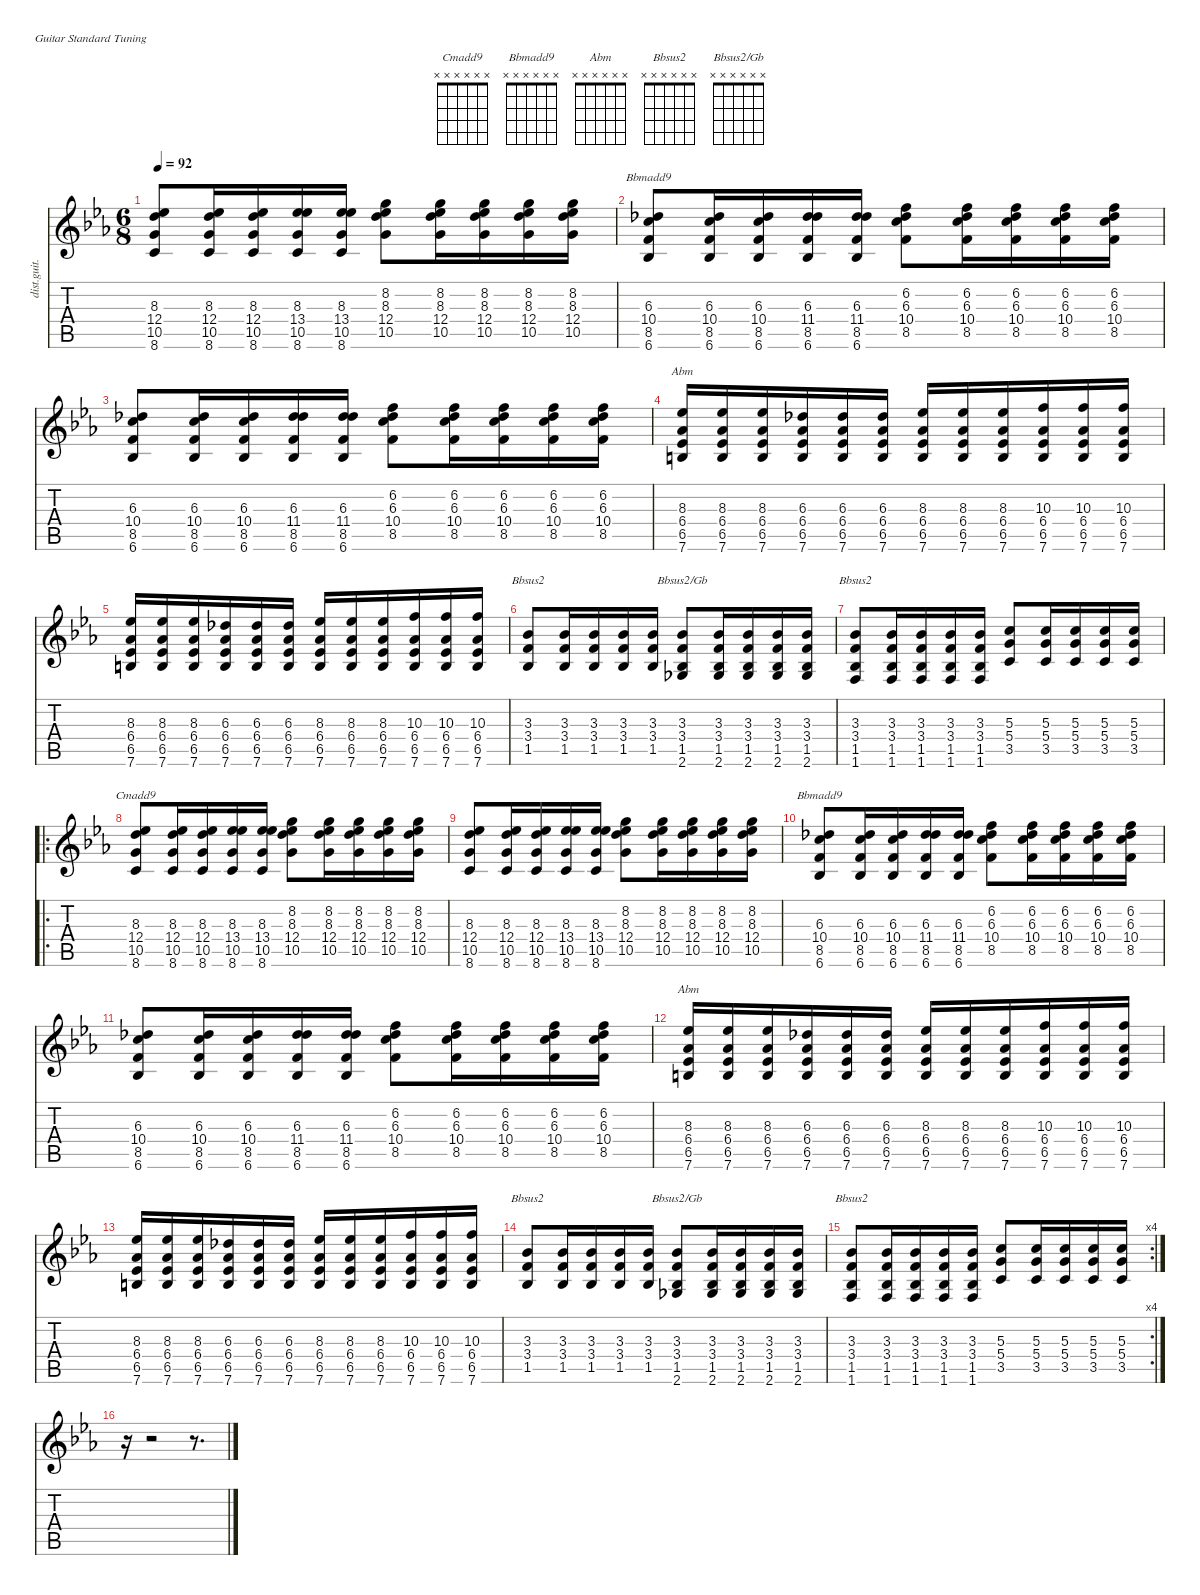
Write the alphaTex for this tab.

\defaultSystemsLayout 4
\hideDynamics
\bracketExtendMode nobrackets
\track ("Guitar - Peter Lindgren" "dist.guit.") {instrument distortionguitar}
\staff {score tabs}
\tuning (E4 B3 G3 D3 A2 E2)
\chord ("Cmadd9" x x x x x x)
\chord ("Bbmadd9" x x x x x x)
\chord ("Abm" x x x x x x)
\chord ("Bbsus2" x x x x x x)
\chord ("Bbsus2/Gb" x x x x x x)
\ts (6 8)
\tempo 92
\clef g2
\ks cminor
(8.3{acc b} 12.4{acc forcenatural} 10.5{acc forcenatural} 8.6{acc forcenatural}).8{dy f} (8.3{acc b} 12.4{acc forcenatural} 10.5{acc forcenatural} 8.6{acc forcenatural}).16 (8.3{acc b} 12.4{acc forcenatural} 10.5{acc forcenatural} 8.6{acc forcenatural}).16 (8.3{acc b} 13.4{acc b} 10.5{acc forcenatural} 8.6{acc forcenatural}).16 (8.3{acc b} 13.4{acc b} 10.5{acc forcenatural} 8.6{acc forcenatural}).16 (8.2{acc forcenatural} 8.3{acc b} 12.4{acc forcenatural} 10.5{acc forcenatural}).8 (8.2{acc forcenatural} 8.3{acc b} 12.4{acc forcenatural} 10.5{acc forcenatural}).16 (8.2{acc forcenatural} 8.3{acc b} 12.4{acc forcenatural} 10.5{acc forcenatural}).16 (8.2{acc forcenatural} 8.3{acc b} 12.4{acc forcenatural} 10.5{acc forcenatural}).16 (8.2{acc forcenatural} 8.3{acc b} 12.4{acc forcenatural} 10.5{acc forcenatural}).16 |
(6.3{acc b} 10.4{acc forcenatural} 8.5{acc forcenatural} 6.6{acc b}).8{ch "Bbmadd9"} (6.3{acc b} 10.4{acc forcenatural} 8.5{acc forcenatural} 6.6{acc b}).16 (6.3{acc b} 10.4{acc forcenatural} 8.5{acc forcenatural} 6.6{acc b}).16 (6.3{acc b} 11.4{acc b} 8.5{acc forcenatural} 6.6{acc b}).16 (6.3{acc b} 11.4{acc b} 8.5{acc forcenatural} 6.6{acc b}).16 (6.2{acc forcenatural} 6.3{acc b} 10.4{acc forcenatural} 8.5{acc forcenatural}).8 (6.2{acc forcenatural} 6.3{acc b} 10.4{acc forcenatural} 8.5{acc forcenatural}).16 (6.2{acc forcenatural} 6.3{acc b} 10.4{acc forcenatural} 8.5{acc forcenatural}).16 (6.2{acc forcenatural} 6.3{acc b} 10.4{acc forcenatural} 8.5{acc forcenatural}).16 (6.2{acc forcenatural} 6.3{acc b} 10.4{acc forcenatural} 8.5{acc forcenatural}).16 |
(6.3{acc b} 10.4{acc forcenatural} 8.5{acc forcenatural} 6.6{acc b}).8 (6.3{acc b} 10.4{acc forcenatural} 8.5{acc forcenatural} 6.6{acc b}).16 (6.3{acc b} 10.4{acc forcenatural} 8.5{acc forcenatural} 6.6{acc b}).16 (6.3{acc b} 11.4{acc b} 8.5{acc forcenatural} 6.6{acc b}).16 (6.3{acc b} 11.4{acc b} 8.5{acc forcenatural} 6.6{acc b}).16 (6.2{acc forcenatural} 6.3{acc b} 10.4{acc forcenatural} 8.5{acc forcenatural}).8 (6.2{acc forcenatural} 6.3{acc b} 10.4{acc forcenatural} 8.5{acc forcenatural}).16 (6.2{acc forcenatural} 6.3{acc b} 10.4{acc forcenatural} 8.5{acc forcenatural}).16 (6.2{acc forcenatural} 6.3{acc b} 10.4{acc forcenatural} 8.5{acc forcenatural}).16 (6.2{acc forcenatural} 6.3{acc b} 10.4{acc forcenatural} 8.5{acc forcenatural}).16 |
(8.3{acc b} 6.4{acc b} 6.5{acc b} 7.6{acc forcenatural}).16{ch "Abm"} (8.3{acc b} 6.4{acc b} 6.5{acc b} 7.6{acc forcenatural}).16 (8.3{acc b} 6.4{acc b} 6.5{acc b} 7.6{acc forcenatural}).16 (6.3{acc b} 6.4{acc b} 6.5{acc b} 7.6{acc forcenatural}).16 (6.3{acc b} 6.4{acc b} 6.5{acc b} 7.6{acc forcenatural}).16 (6.3{acc b} 6.4{acc b} 6.5{acc b} 7.6{acc forcenatural}).16 (8.3{acc b} 6.4{acc b} 6.5{acc b} 7.6{acc forcenatural}).16 (8.3{acc b} 6.4{acc b} 6.5{acc b} 7.6{acc forcenatural}).16 (8.3{acc b} 6.4{acc b} 6.5{acc b} 7.6{acc forcenatural}).16 (10.3{acc forcenatural} 6.4{acc b} 6.5{acc b} 7.6{acc forcenatural}).16 (10.3{acc forcenatural} 6.4{acc b} 6.5{acc b} 7.6{acc forcenatural}).16 (10.3{acc forcenatural} 6.4{acc b} 6.5{acc b} 7.6{acc forcenatural}).16 |
(8.3{acc b} 6.4{acc b} 6.5{acc b} 7.6{acc forcenatural}).16 (8.3{acc b} 6.4{acc b} 6.5{acc b} 7.6{acc forcenatural}).16 (8.3{acc b} 6.4{acc b} 6.5{acc b} 7.6{acc forcenatural}).16 (6.3{acc b} 6.4{acc b} 6.5{acc b} 7.6{acc forcenatural}).16 (6.3{acc b} 6.4{acc b} 6.5{acc b} 7.6{acc forcenatural}).16 (6.3{acc b} 6.4{acc b} 6.5{acc b} 7.6{acc forcenatural}).16 (8.3{acc b} 6.4{acc b} 6.5{acc b} 7.6{acc forcenatural}).16 (8.3{acc b} 6.4{acc b} 6.5{acc b} 7.6{acc forcenatural}).16 (8.3{acc b} 6.4{acc b} 6.5{acc b} 7.6{acc forcenatural}).16 (10.3{acc forcenatural} 6.4{acc b} 6.5{acc b} 7.6{acc forcenatural}).16 (10.3{acc forcenatural} 6.4{acc b} 6.5{acc b} 7.6{acc forcenatural}).16 (10.3{acc forcenatural} 6.4{acc b} 6.5{acc b} 7.6{acc forcenatural}).16 |
(3.3{acc b} 3.4{acc forcenatural} 1.5{acc b}).8{ch "Bbsus2"} (3.3{acc b} 3.4{acc forcenatural} 1.5{acc b}).16 (3.3{acc b} 3.4{acc forcenatural} 1.5{acc b}).16 (3.3{acc b} 3.4{acc forcenatural} 1.5{acc b}).16 (3.3{acc b} 3.4{acc forcenatural} 1.5{acc b}).16 (3.3{acc b} 3.4{acc forcenatural} 1.5{acc b} 2.6{acc b}).8{ch "Bbsus2/Gb"} (3.3{acc b} 3.4{acc forcenatural} 1.5{acc b} 2.6{acc b}).16 (3.3{acc b} 3.4{acc forcenatural} 1.5{acc b} 2.6{acc b}).16 (3.3{acc b} 3.4{acc forcenatural} 1.5{acc b} 2.6{acc b}).16 (3.3{acc b} 3.4{acc forcenatural} 1.5{acc b} 2.6{acc b}).16 |
(3.3{acc b} 3.4{acc forcenatural} 1.5{acc b} 1.6{acc forcenatural}).8{ch "Bbsus2"} (3.3{acc b} 3.4{acc forcenatural} 1.5{acc b} 1.6{acc forcenatural}).16 (3.3{acc b} 3.4{acc forcenatural} 1.5{acc b} 1.6{acc forcenatural}).16 (3.3{acc b} 3.4{acc forcenatural} 1.5{acc b} 1.6{acc forcenatural}).16 (3.3{acc b} 3.4{acc forcenatural} 1.5{acc b} 1.6{acc forcenatural}).16 (5.3{acc forcenatural} 5.4{acc forcenatural} 3.5{acc forcenatural}).8 (5.3{acc forcenatural} 5.4{acc forcenatural} 3.5{acc forcenatural}).16 (5.3{acc forcenatural} 5.4{acc forcenatural} 3.5{acc forcenatural}).16 (5.3{acc forcenatural} 5.4{acc forcenatural} 3.5{acc forcenatural}).16 (5.3{acc forcenatural} 5.4{acc forcenatural} 3.5{acc forcenatural}).16 |
\ro
(8.3{acc b} 12.4{acc forcenatural} 10.5{acc forcenatural} 8.6{acc forcenatural}).8{ch "Cmadd9" instrument distortionguitar} (8.3{acc b} 12.4{acc forcenatural} 10.5{acc forcenatural} 8.6{acc forcenatural}).16 (8.3{acc b} 12.4{acc forcenatural} 10.5{acc forcenatural} 8.6{acc forcenatural}).16 (8.3{acc b} 13.4{acc b} 10.5{acc forcenatural} 8.6{acc forcenatural}).16 (8.3{acc b} 13.4{acc b} 10.5{acc forcenatural} 8.6{acc forcenatural}).16 (8.2{acc forcenatural} 8.3{acc b} 12.4{acc forcenatural} 10.5{acc forcenatural}).8 (8.2{acc forcenatural} 8.3{acc b} 12.4{acc forcenatural} 10.5{acc forcenatural}).16 (8.2{acc forcenatural} 8.3{acc b} 12.4{acc forcenatural} 10.5{acc forcenatural}).16 (8.2{acc forcenatural} 8.3{acc b} 12.4{acc forcenatural} 10.5{acc forcenatural}).16 (8.2{acc forcenatural} 8.3{acc b} 12.4{acc forcenatural} 10.5{acc forcenatural}).16 |
(8.3{acc b} 12.4{acc forcenatural} 10.5{acc forcenatural} 8.6{acc forcenatural}).8 (8.3{acc b} 12.4{acc forcenatural} 10.5{acc forcenatural} 8.6{acc forcenatural}).16 (8.3{acc b} 12.4{acc forcenatural} 10.5{acc forcenatural} 8.6{acc forcenatural}).16 (8.3{acc b} 13.4{acc b} 10.5{acc forcenatural} 8.6{acc forcenatural}).16 (8.3{acc b} 13.4{acc b} 10.5{acc forcenatural} 8.6{acc forcenatural}).16 (8.2{acc forcenatural} 8.3{acc b} 12.4{acc forcenatural} 10.5{acc forcenatural}).8 (8.2{acc forcenatural} 8.3{acc b} 12.4{acc forcenatural} 10.5{acc forcenatural}).16 (8.2{acc forcenatural} 8.3{acc b} 12.4{acc forcenatural} 10.5{acc forcenatural}).16 (8.2{acc forcenatural} 8.3{acc b} 12.4{acc forcenatural} 10.5{acc forcenatural}).16 (8.2{acc forcenatural} 8.3{acc b} 12.4{acc forcenatural} 10.5{acc forcenatural}).16 |
(6.3{acc b} 10.4{acc forcenatural} 8.5{acc forcenatural} 6.6{acc b}).8{ch "Bbmadd9"} (6.3{acc b} 10.4{acc forcenatural} 8.5{acc forcenatural} 6.6{acc b}).16 (6.3{acc b} 10.4{acc forcenatural} 8.5{acc forcenatural} 6.6{acc b}).16 (6.3{acc b} 11.4{acc b} 8.5{acc forcenatural} 6.6{acc b}).16 (6.3{acc b} 11.4{acc b} 8.5{acc forcenatural} 6.6{acc b}).16 (6.2{acc forcenatural} 6.3{acc b} 10.4{acc forcenatural} 8.5{acc forcenatural}).8 (6.2{acc forcenatural} 6.3{acc b} 10.4{acc forcenatural} 8.5{acc forcenatural}).16 (6.2{acc forcenatural} 6.3{acc b} 10.4{acc forcenatural} 8.5{acc forcenatural}).16 (6.2{acc forcenatural} 6.3{acc b} 10.4{acc forcenatural} 8.5{acc forcenatural}).16 (6.2{acc forcenatural} 6.3{acc b} 10.4{acc forcenatural} 8.5{acc forcenatural}).16 |
(6.3{acc b} 10.4{acc forcenatural} 8.5{acc forcenatural} 6.6{acc b}).8 (6.3{acc b} 10.4{acc forcenatural} 8.5{acc forcenatural} 6.6{acc b}).16 (6.3{acc b} 10.4{acc forcenatural} 8.5{acc forcenatural} 6.6{acc b}).16 (6.3{acc b} 11.4{acc b} 8.5{acc forcenatural} 6.6{acc b}).16 (6.3{acc b} 11.4{acc b} 8.5{acc forcenatural} 6.6{acc b}).16 (6.2{acc forcenatural} 6.3{acc b} 10.4{acc forcenatural} 8.5{acc forcenatural}).8 (6.2{acc forcenatural} 6.3{acc b} 10.4{acc forcenatural} 8.5{acc forcenatural}).16 (6.2{acc forcenatural} 6.3{acc b} 10.4{acc forcenatural} 8.5{acc forcenatural}).16 (6.2{acc forcenatural} 6.3{acc b} 10.4{acc forcenatural} 8.5{acc forcenatural}).16 (6.2{acc forcenatural} 6.3{acc b} 10.4{acc forcenatural} 8.5{acc forcenatural}).16 |
(8.3{acc b} 6.4{acc b} 6.5{acc b} 7.6{acc forcenatural}).16{ch "Abm"} (8.3{acc b} 6.4{acc b} 6.5{acc b} 7.6{acc forcenatural}).16 (8.3{acc b} 6.4{acc b} 6.5{acc b} 7.6{acc forcenatural}).16 (6.3{acc b} 6.4{acc b} 6.5{acc b} 7.6{acc forcenatural}).16 (6.3{acc b} 6.4{acc b} 6.5{acc b} 7.6{acc forcenatural}).16 (6.3{acc b} 6.4{acc b} 6.5{acc b} 7.6{acc forcenatural}).16 (8.3{acc b} 6.4{acc b} 6.5{acc b} 7.6{acc forcenatural}).16 (8.3{acc b} 6.4{acc b} 6.5{acc b} 7.6{acc forcenatural}).16 (8.3{acc b} 6.4{acc b} 6.5{acc b} 7.6{acc forcenatural}).16 (10.3{acc forcenatural} 6.4{acc b} 6.5{acc b} 7.6{acc forcenatural}).16 (10.3{acc forcenatural} 6.4{acc b} 6.5{acc b} 7.6{acc forcenatural}).16 (10.3{acc forcenatural} 6.4{acc b} 6.5{acc b} 7.6{acc forcenatural}).16 |
(8.3{acc b} 6.4{acc b} 6.5{acc b} 7.6{acc forcenatural}).16 (8.3{acc b} 6.4{acc b} 6.5{acc b} 7.6{acc forcenatural}).16 (8.3{acc b} 6.4{acc b} 6.5{acc b} 7.6{acc forcenatural}).16 (6.3{acc b} 6.4{acc b} 6.5{acc b} 7.6{acc forcenatural}).16 (6.3{acc b} 6.4{acc b} 6.5{acc b} 7.6{acc forcenatural}).16 (6.3{acc b} 6.4{acc b} 6.5{acc b} 7.6{acc forcenatural}).16 (8.3{acc b} 6.4{acc b} 6.5{acc b} 7.6{acc forcenatural}).16 (8.3{acc b} 6.4{acc b} 6.5{acc b} 7.6{acc forcenatural}).16 (8.3{acc b} 6.4{acc b} 6.5{acc b} 7.6{acc forcenatural}).16 (10.3{acc forcenatural} 6.4{acc b} 6.5{acc b} 7.6{acc forcenatural}).16 (10.3{acc forcenatural} 6.4{acc b} 6.5{acc b} 7.6{acc forcenatural}).16 (10.3{acc forcenatural} 6.4{acc b} 6.5{acc b} 7.6{acc forcenatural}).16 |
(3.3{acc b} 3.4{acc forcenatural} 1.5{acc b}).8{ch "Bbsus2"} (3.3{acc b} 3.4{acc forcenatural} 1.5{acc b}).16 (3.3{acc b} 3.4{acc forcenatural} 1.5{acc b}).16 (3.3{acc b} 3.4{acc forcenatural} 1.5{acc b}).16 (3.3{acc b} 3.4{acc forcenatural} 1.5{acc b}).16 (3.3{acc b} 3.4{acc forcenatural} 1.5{acc b} 2.6{acc b}).8{ch "Bbsus2/Gb"} (3.3{acc b} 3.4{acc forcenatural} 1.5{acc b} 2.6{acc b}).16 (3.3{acc b} 3.4{acc forcenatural} 1.5{acc b} 2.6{acc b}).16 (3.3{acc b} 3.4{acc forcenatural} 1.5{acc b} 2.6{acc b}).16 (3.3{acc b} 3.4{acc forcenatural} 1.5{acc b} 2.6{acc b}).16 |
\rc 4
(3.3{acc b} 3.4{acc forcenatural} 1.5{acc b} 1.6{acc forcenatural}).8{ch "Bbsus2"} (3.3{acc b} 3.4{acc forcenatural} 1.5{acc b} 1.6{acc forcenatural}).16 (3.3{acc b} 3.4{acc forcenatural} 1.5{acc b} 1.6{acc forcenatural}).16 (3.3{acc b} 3.4{acc forcenatural} 1.5{acc b} 1.6{acc forcenatural}).16 (3.3{acc b} 3.4{acc forcenatural} 1.5{acc b} 1.6{acc forcenatural}).16 (5.3{acc forcenatural} 5.4{acc forcenatural} 3.5{acc forcenatural}).8 (5.3{acc forcenatural} 5.4{acc forcenatural} 3.5{acc forcenatural}).16 (5.3{acc forcenatural} 5.4{acc forcenatural} 3.5{acc forcenatural}).16 (5.3{acc forcenatural} 5.4{acc forcenatural} 3.5{acc forcenatural}).16 (5.3{acc forcenatural} 5.4{acc forcenatural} 3.5{acc forcenatural}).16 |
r.16 r.2 r.8{d}
